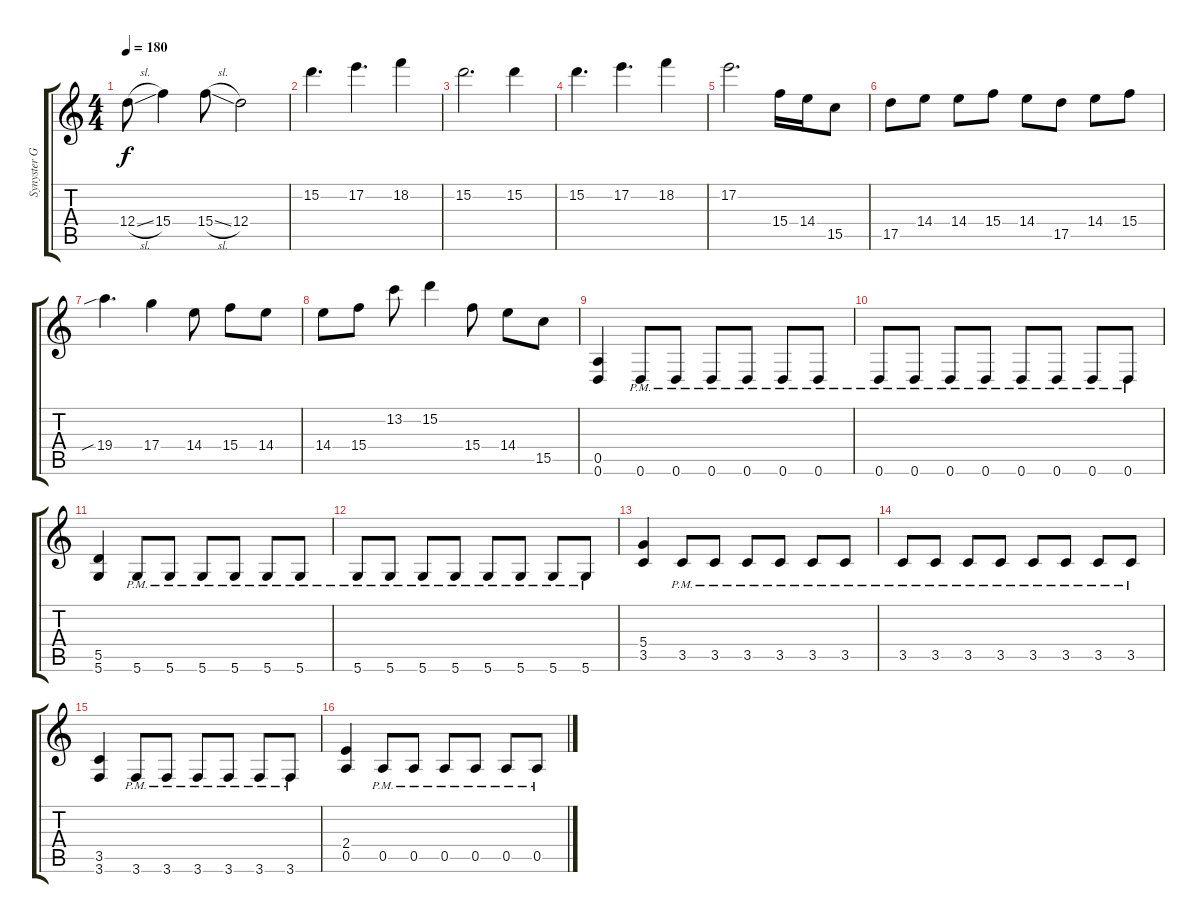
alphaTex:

\track ("Synyster Gates" "Synyster G") {instrument distortionguitar}
\staff {score tabs}
\tuning (E4 B3 G3 D3 A2 D2) {hide}
\ts (4 4)
\tempo 180
\clef g2
\ks c
12.4{sl}.8{dy f} 15.4.4 15.4{sl}.8 12.4.2 |
15.2.4{d} 17.2.4{d} 18.2.4 |
15.2.2{d} 15.2.4 |
15.2.4{d} 17.2.4{d} 18.2.4 |
17.2.2{d} 15.4.16 14.4.16 15.5.8 |
17.5.8 14.4.8 14.4.8 15.4.8 14.4.8 17.5.8 14.4.8 15.4.8 |
19.4{sib}.4{d} 17.4.4 14.4.8 15.4.8 14.4.8 |
14.4.8 15.4.8 13.2.8 15.2.4 15.4.8 14.4.8 15.5.8 |
(0.5 0.6).4{instrument distortionguitar} 0.6{pm}.8 0.6{pm}.8 0.6{pm}.8 0.6{pm}.8 0.6{pm}.8 0.6{pm}.8 |
0.6{pm}.8 0.6{pm}.8 0.6{pm}.8 0.6{pm}.8 0.6{pm}.8 0.6{pm}.8 0.6{pm}.8 0.6{pm}.8 |
(5.5 5.6).4 5.6{pm}.8 5.6{pm}.8 5.6{pm}.8 5.6{pm}.8 5.6{pm}.8 5.6{pm}.8 |
5.6{pm}.8 5.6{pm}.8 5.6{pm}.8 5.6{pm}.8 5.6{pm}.8 5.6{pm}.8 5.6{pm}.8 5.6{pm}.8 |
(5.4 3.5).4 3.5{pm}.8 3.5{pm}.8 3.5{pm}.8 3.5{pm}.8 3.5{pm}.8 3.5{pm}.8 |
3.5{pm}.8 3.5{pm}.8 3.5{pm}.8 3.5{pm}.8 3.5{pm}.8 3.5{pm}.8 3.5{pm}.8 3.5{pm}.8 |
(3.5 3.6).4 3.6{pm}.8 3.6{pm}.8 3.6{pm}.8 3.6{pm}.8 3.6{pm}.8 3.6{pm}.8 |
(2.4 0.5).4 0.5{pm}.8 0.5{pm}.8 0.5{pm}.8 0.5{pm}.8 0.5{pm}.8 0.5{pm}.8
